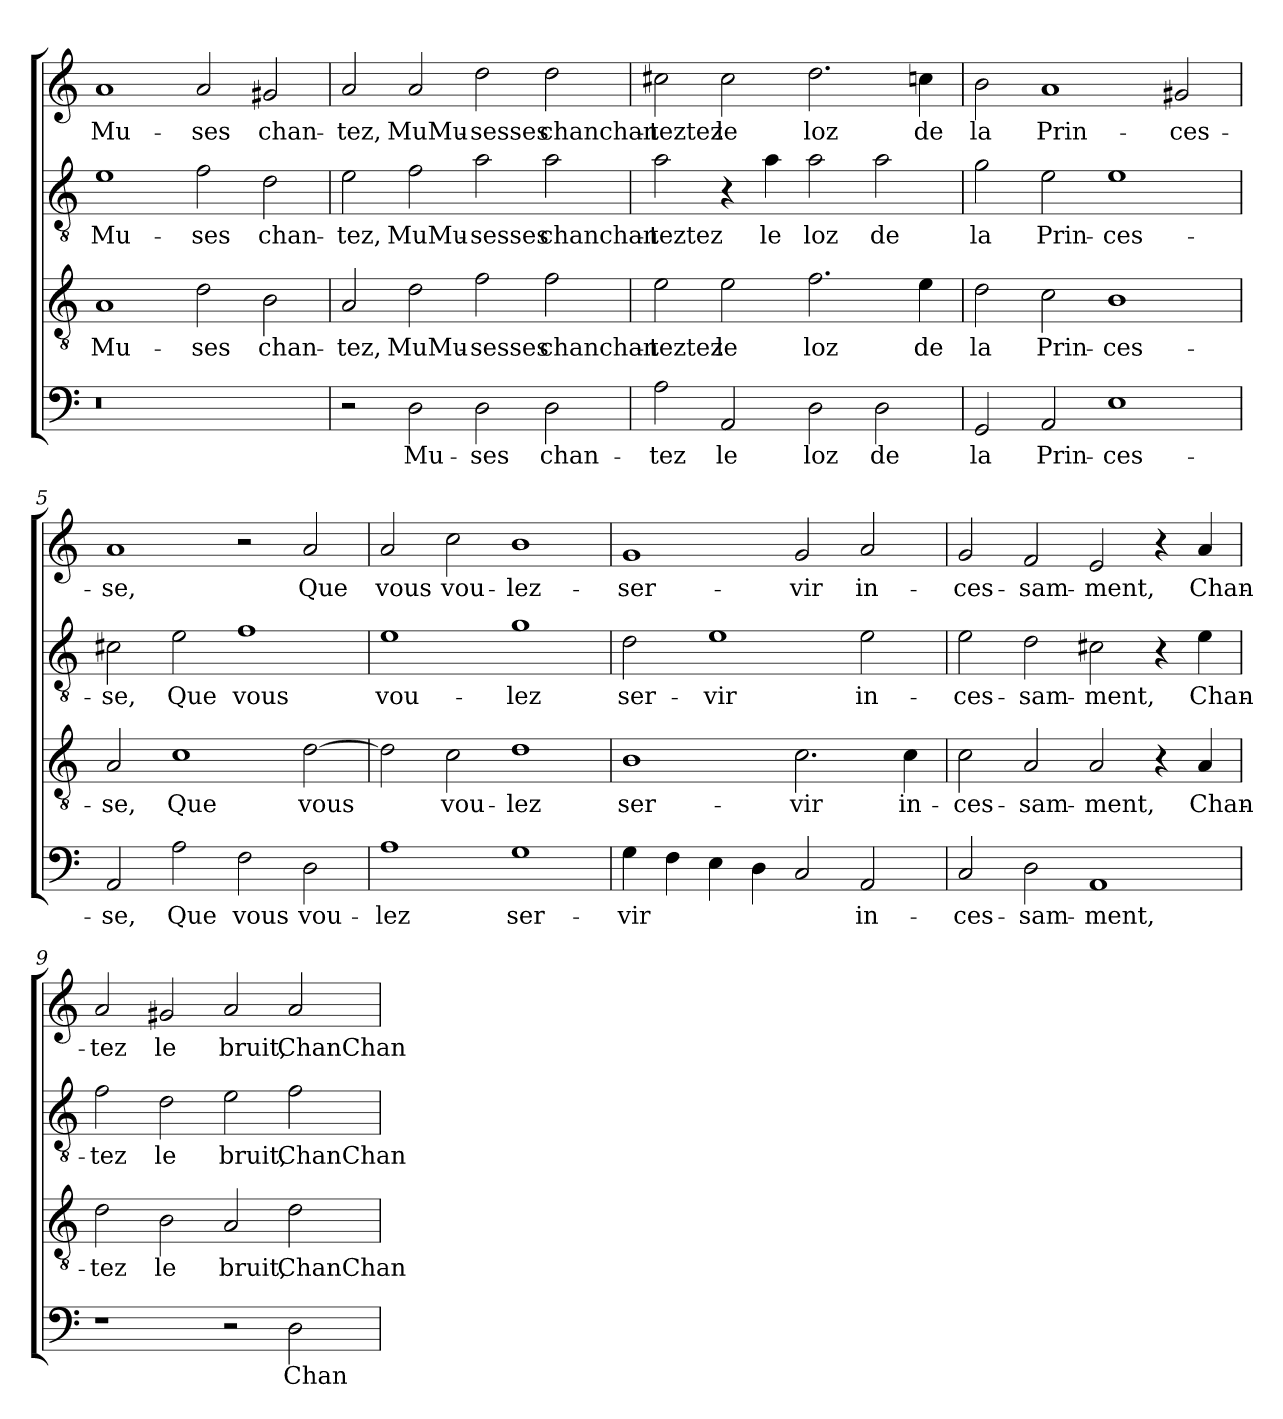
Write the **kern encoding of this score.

**kern	**text	**kern	**text	**kern	**text	**kern	**text
*part4	*part4	*part3	*part3	*part2	*part2	*part1	*part1
*staff4	*staff4	*staff3	*staff3	*staff2	*staff2	*staff1	*staff1
*clefF4	*	*clefGv2	*	*clefGv2	*	*clefG2	*
*k[]	*	*k[]	*	*k[]	*	*k[]	*
=1	=1	=1	=1	=1	=1	=1	=1
0r	.	1A	Mu-	1e	Mu-	1a	Mu-
.	.	2d	-ses	2f	-ses	2a	-ses
.	.	2B	chan-	2d	chan-	2g#X	chan-
=2	=2	=2	=2	=2	=2	=2	=2
2r	.	2A	-tez,	2e	-tez,	2a	-tez,
2D	Mu-	2d	MuMu-	2f	MuMu-	2a	MuMu-
2D	-ses	2f	-sesses	2a	-sesses	2dd	-sesses
2D	chan-	2f	chanchan-	2a	chanchan-	2dd	chanchan-
=3	=3	=3	=3	=3	=3	=3	=3
2A	-tez	2e	-teztez	2a	-teztez	2cc#X	-teztez
2AA	le	2e	le	4r	.	2cc#	le
.	.	.	.	4a	le	.	.
2D	loz	2.f	loz	2a	loz	2.dd	loz
2D	de	.	.	2a	de	.	.
.	.	4e	de	.	.	4ccn	de
=4	=4	=4	=4	=4	=4	=4	=4
2GG	la	2d	la	2g	la	2b	la
2AA	Prin-	2c	Prin-	2e	Prin-	1a	Prin-
1E	-ces-	1B	-ces-	1e	-ces-	.	.
.	.	.	.	.	.	2g#X	-ces-
!!LO:LB:g=z
=5	=5	=5	=5	=5	=5	=5	=5
2AA	-se,	2A	-se,	2c#X	-se,	1a	-se,
2A	Que	1c	Que	2e	Que	.	.
2F	vous	.	.	1f	vous	2r	.
2D	vou-	[2d	vous	.	.	2a	Que
=6	=6	=6	=6	=6	=6	=6	=6
1A	-lez	2d]	.	1e	vou-	2a	vous
.	.	2c	vou-	.	.	2cc	vou-
1G	ser-	1d	-lez	1g	-lez	1b	-lez-
=7	=7	=7	=7	=7	=7	=7	=7
4G	-vir	1B	ser-	2d	ser-	1g	-ser-
4F	.	.	.	.	.	.	.
4E	.	.	.	1e	-vir	.	.
4D	.	.	.	.	.	.	.
2C	.	2.c	-vir	.	.	2g	-vir
2AA	in-	.	.	2e	in-	2a	in-
.	.	4c	in-	.	.	.	.
=8	=8	=8	=8	=8	=8	=8	=8
2C	-ces-	2c	-ces-	2e	-ces-	2g	-ces-
2D	-sam-	2A	-sam-	2d	-sam-	2f	-sam-
1AA	-ment,	2A	-ment,	2c#X	-ment,	2e	-ment,
.	.	4r	.	4r	.	4r	.
.	.	4A	Chan-	4e	Chan-	4a	Chan-
=9	=9	=9	=9	=9	=9	=9	=9
1r	.	2d	-tez	2f	-tez	2a	-tez
.	.	2B	le	2d	le	2g#X	le
2r	.	2A	bruit,	2e	bruit,	2a	bruit,
2D	Chan-	2d	ChanChan-	2f	ChanChan-	2a	ChanChan-
=	=	=	=	=	=	=	=
*-	*-	*-	*-	*-	*-	*-	*-
